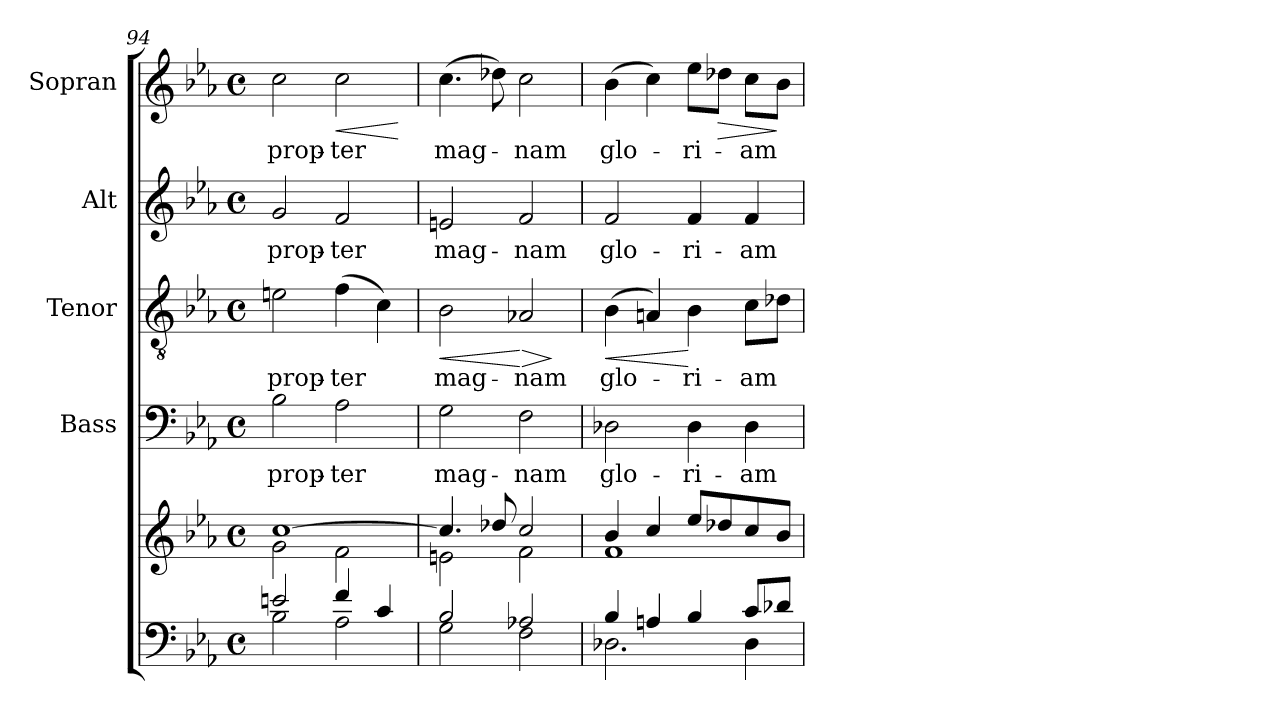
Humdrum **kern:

**kern	**kern	**kern	**text	**kern	**text	**dynam	**kern	**text	**kern	**text	**dynam
*part5	*part5	*part4	*part4	*part3	*part3	*part3	*part2	*part2	*part1	*part1	*part1
*staff6	*staff5	*staff4	*staff4	*staff3	*staff3	*staff3	*staff2	*staff2	*staff1	*staff1	*staff1
*	*	*I"Bass	*	*I"Tenor	*	*	*I"Alt	*	*I"Sopran	*	*
*	*	*I'B.	*	*I'T.	*	*	*I'A.	*	*I'S.	*	*
*clefF4	*clefG2	*clefF4	*	*clefGv2	*	*	*clefG2	*	*clefG2	*	*
*k[b-e-a-]	*k[b-e-a-]	*k[b-e-a-]	*	*k[b-e-a-]	*	*	*k[b-e-a-]	*	*k[b-e-a-]	*	*
*E-:	*E-:	*E-:	*	*E-:	*	*	*E-:	*	*E-:	*	*
*M4/4	*M4/4	*M4/4	*	*M4/4	*	*	*M4/4	*	*M4/4	*	*
*met(c)	*met(c)	*met(c)	*	*met(c)	*	*	*met(c)	*	*met(c)	*	*
=94	=94	=94	=94	=94	=94	=94	=94	=94	=94	=94	=94
*^	*^	*	*	*	*	*	*	*	*	*	*
!	!	!	!	!	!LO:LY:b	!	!LO:LY:b	!	!	!LO:LY:b	!	!LO:LY:b	!
2en/	2B-\	[>1cc	2g\	2B-\	prop-	2en\	prop-	.	2g/	prop-	2cc\	prop-	.
!	!	!	!	!	!LO:LY:b	!	!LO:LY:b	!	!	!LO:LY:b	!	!LO:LY:b	!LO:HP:b
4f/	2A-\	.	2f\	2A-\	-ter	(>4f\	-ter	.	2f/	-ter	2cc\	-ter	<
4c/	.	.	.	.	.	4c\)	.	.	.	.	.	.	.
*v	*v	*	*	*	*	*	*	*	*	*	*	*	*
*	*v	*v	*	*	*	*	*	*	*	*	*	*
.	.	.	.	.	.	.	.	.	.	.	[
!!LO:PB:g=z
=95	=95	=95	=95	=95	=95	=95	=95	=95	=95	=95	=95
*^	*^	*	*	*	*	*	*	*	*	*	*
!	!	!	!	!	!LO:LY:b	!	!LO:LY:b	!LO:HP:b	!	!LO:LY:b	!	!LO:LY:b	!
2B-/	2G\	4.cc/]	2en\	2G\	mag-	2B-\	mag-	<	2en/	mag-	(>4.cc\	mag-	.
.	.	8dd-X/	.	.	.	.	.	.	.	.	8dd-X\)	.	.
!	!	!	!	!	!LO:LY:b	!	!LO:LY:b	!LO:HP:n=1:b	!	!LO:LY:b	!	!LO:LY:b	!
2A-X/	2F\	2cc/	2f\	2F\	-nam	2A-X/	-nam	[ >	2f/	-nam	2cc\	-nam	.
*v	*v	*	*	*	*	*	*	*	*	*	*	*	*
*	*v	*v	*	*	*	*	*	*	*	*	*	*
.	.	.	.	.	.	]	.	.	.	.	.
=96	=96	=96	=96	=96	=96	=96	=96	=96	=96	=96	=96
*^	*^	*	*	*	*	*	*	*	*	*	*
!	!	!	!	!	!LO:LY:b	!	!LO:LY:b	!LO:HP:b	!	!LO:LY:b	!	!LO:LY:b	!
4B-/	2.D-X\	4b-/	1f	2D-X\	glo-	(>4B-\	glo-	<	2f/	glo-	(>4b-\	glo-	.
4An/	.	4cc/	.	.	.	4An/)	.	.	.	.	4cc\)	.	.
!	!	!	!	!	!LO:LY:b	!	!LO:LY:b	!	!	!LO:LY:b	!	!LO:LY:b	!
4B-/	.	8ee-/L	.	4D-\	-ri-	4B-\	-ri-	[	4f/	-ri-	8ee-\L	-ri-	.
!	!	!	!	!	!	!	!	!	!	!	!	!	!LO:HP:b
.	.	8dd-X/	.	.	.	.	.	.	.	.	8dd-X\J	.	>
!	!	!	!	!	!LO:LY:b	!	!LO:LY:b	!	!	!LO:LY:b	!	!LO:LY:b	!
8c/L	4D-\	8cc/	.	4D-\	-am	8c\L	-am	.	4f/	-am	8cc\L	-am	.
8d-X/J	.	8b-/J	.	.	.	8d-X\J	.	.	.	.	8b-\J	.	]
*v	*v	*	*	*	*	*	*	*	*	*	*	*	*
*	*v	*v	*	*	*	*	*	*	*	*	*	*
=	=	=	=	=	=	=	=	=	=	=	=
*-	*-	*-	*-	*-	*-	*-	*-	*-	*-	*-	*-
